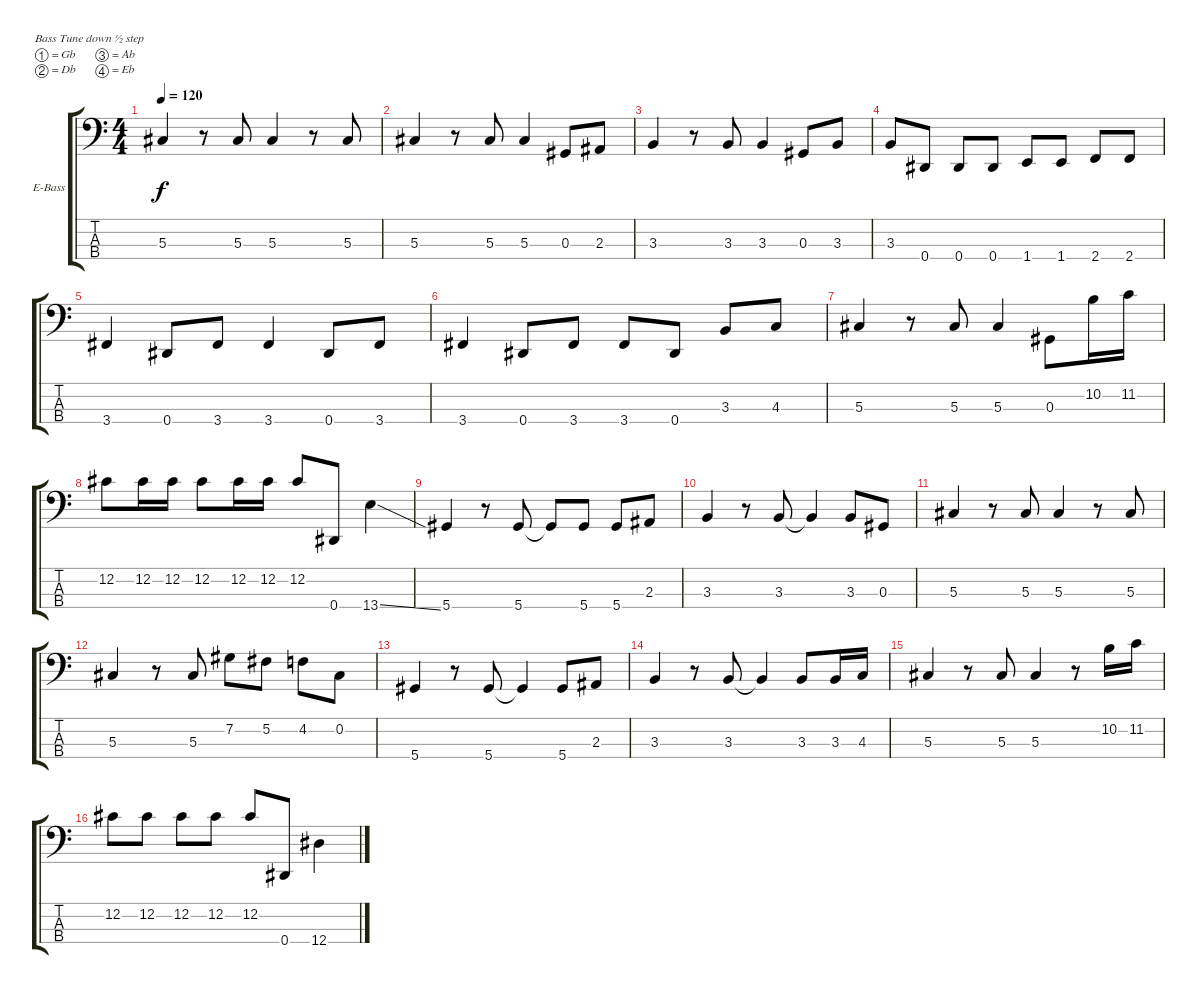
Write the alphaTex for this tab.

\bracketExtendMode groupsimilarinstruments
\firstSystemTrackNameOrientation horizontal
\otherSystemsTrackNameOrientation horizontal
\track ("Bass" "E-Bass") {instrument electricbassfinger}
\staff {score tabs}
\tuning (Gb2 Db2 Ab1 Eb1)
\ts (4 4)
\tempo 120
\clef f4
\ks c
5.3.4{dy f} r.8 5.3.8 5.3.4 r.8 5.3.8 |
5.3.4 r.8 5.3.8 5.3.4 0.3.8 2.3.8 |
3.3.4 r.8 3.3.8 3.3.4 0.3.8 3.3.8 |
3.3.8 0.4.8 0.4.8 0.4.8 1.4.8 1.4.8 2.4.8 2.4.8 |
3.4.4 0.4.8 3.4.8 3.4.4 0.4.8 3.4.8 |
3.4.4 0.4.8 3.4.8 3.4.8 0.4.8 3.3.8 4.3.8 |
5.3.4 r.8 5.3.8 5.3.4 0.3.8 10.2.16 11.2.16 |
12.2.8 12.2.16 12.2.16 12.2.8 12.2.16 12.2.16 12.2.8 0.4.8 13.4{ss}.4 |
5.4.4 r.8 5.4.8 5.4{t}.8 5.4.8 5.4.8 2.3.8 |
3.3.4 r.8 3.3.8 3.3{t}.4 3.3.8 0.3.8 |
5.3.4 r.8 5.3.8 5.3.4 r.8 5.3.8 |
5.3.4 r.8 5.3.8 7.2.8 5.2.8 4.2.8 0.2.8 |
5.4.4 r.8 5.4.8 5.4{t}.4 5.4.8 2.3.8 |
3.3.4 r.8 3.3.8 3.3{t}.4 3.3.8 3.3.16 4.3.16 |
5.3.4 r.8 5.3.8 5.3.4 r.8 10.2.16 11.2.16 |
12.2.8 12.2.8 12.2.8 12.2.8 12.2.8 0.4.8 12.4.4
